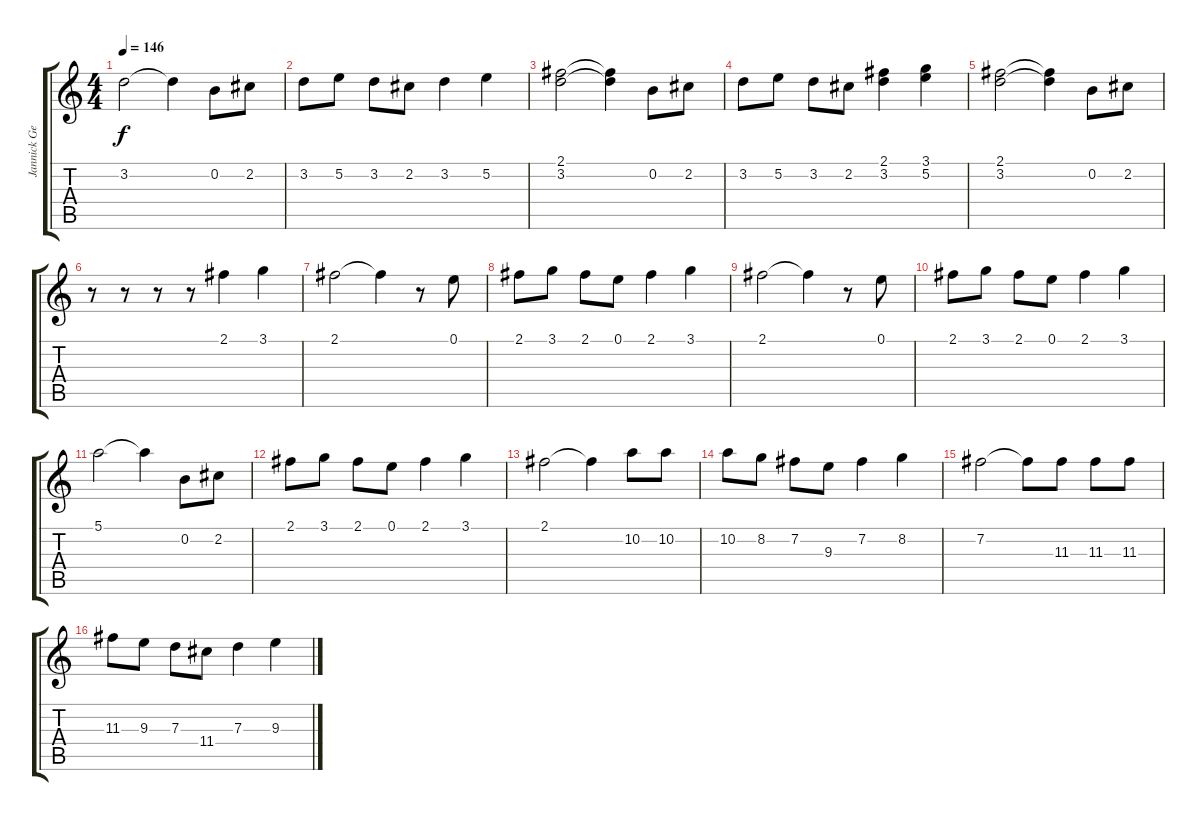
\track ("Jannick Gers" "Jannick Ge") {instrument distortionguitar}
\staff {score tabs}
\tuning (E4 B3 G3 D3 A2 E2) {hide}
\ts (4 4)
\tempo 146
\clef g2
\ks c
3.2.2{dy f} 3.2{t}.4 0.2.8 2.2.8 |
3.2.8 5.2.8 3.2.8 2.2.8 3.2.4 5.2.4 |
(2.1 3.2).2 (2.1{t} 3.2{t}).4 0.2.8 2.2.8 |
3.2.8 5.2.8 3.2.8 2.2.8 (2.1 3.2).4 (3.1 5.2).4 |
(2.1 3.2).2 (2.1{t} 3.2{t}).4 0.2.8 2.2.8 |
r.8 r.8 r.8 r.8 2.1.4 3.1.4 |
2.1.2 2.1{t}.4 r.8 0.1.8 |
2.1.8 3.1.8 2.1.8 0.1.8 2.1.4 3.1.4 |
2.1.2 2.1{t}.4 r.8 0.1.8 |
2.1.8 3.1.8 2.1.8 0.1.8 2.1.4 3.1.4 |
5.1.2 5.1{t}.4 0.2.8 2.2.8 |
2.1.8 3.1.8 2.1.8 0.1.8 2.1.4 3.1.4 |
2.1.2 2.1{t}.4 10.2.8 10.2.8 |
10.2.8 8.2.8 7.2.8 9.3.8 7.2.4 8.2.4 |
7.2.2 7.2{t}.8 11.3.8 11.3.8 11.3.8 |
11.3.8 9.3.8 7.3.8 11.4.8 7.3.4 9.3.4
